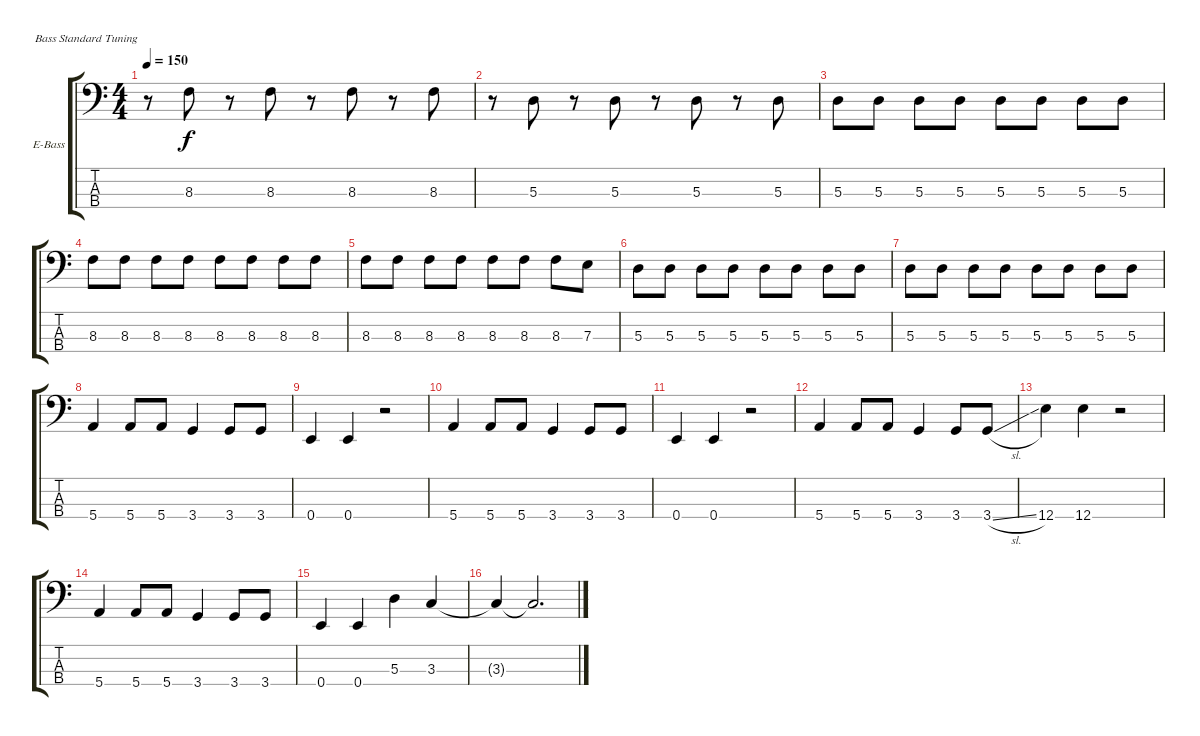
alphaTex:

\defaultSystemsLayout 4
\bracketExtendMode groupsimilarinstruments
\firstSystemTrackNameOrientation horizontal
\otherSystemsTrackNameOrientation horizontal
\track ("Nick O’Malley" "E-Bass") {instrument electricbassfinger}
\staff {score tabs}
\tuning (G2 D2 A1 E1)
\ts (4 4)
\tempo 150
\clef f4
\scale
0.333333
\ks c
r.8{dy f} 8.3.8 r.8 8.3.8 r.8 8.3.8 r.8 8.3.8 |
\scale
0.333333 r.8 5.3.8 r.8 5.3.8 r.8 5.3.8 r.8 5.3.8 |
\scale
0.333333 5.3.8 5.3.8 5.3.8 5.3.8 5.3.8 5.3.8 5.3.8 5.3.8 |
\scale
0.333333 8.3.8 8.3.8 8.3.8 8.3.8 8.3.8 8.3.8 8.3.8 8.3.8 |
\scale
0.333333 8.3.8 8.3.8 8.3.8 8.3.8 8.3.8 8.3.8 8.3.8 7.3.8 |
\scale
0.333333 5.3.8 5.3.8 5.3.8 5.3.8 5.3.8 5.3.8 5.3.8 5.3.8 |
\scale
0.333333 5.3.8 5.3.8 5.3.8 5.3.8 5.3.8 5.3.8 5.3.8 5.3.8 |
\scale
0.333333 5.4.4 5.4.8 5.4.8 3.4.4 3.4.8 3.4.8 |
\scale
0.333333 0.4.4 0.4.4 r.2 |
\scale
0.333333 5.4.4 5.4.8 5.4.8 3.4.4 3.4.8 3.4.8 |
\scale
0.333333 0.4.4 0.4.4 r.2 |
\scale
0.333333 5.4.4 5.4.8 5.4.8 3.4.4 3.4.8 3.4{sl}.8 |
\scale
0.333333 12.4.4 12.4.4 r.2 |
\scale
0.333333 5.4.4 5.4.8 5.4.8 3.4.4 3.4.8 3.4.8 |
\scale
0.333333 0.4.4 0.4.4 5.3.4 3.3.4 |
\scale
0.333333 3.3{t}.4 3.3{t}.2{d}
